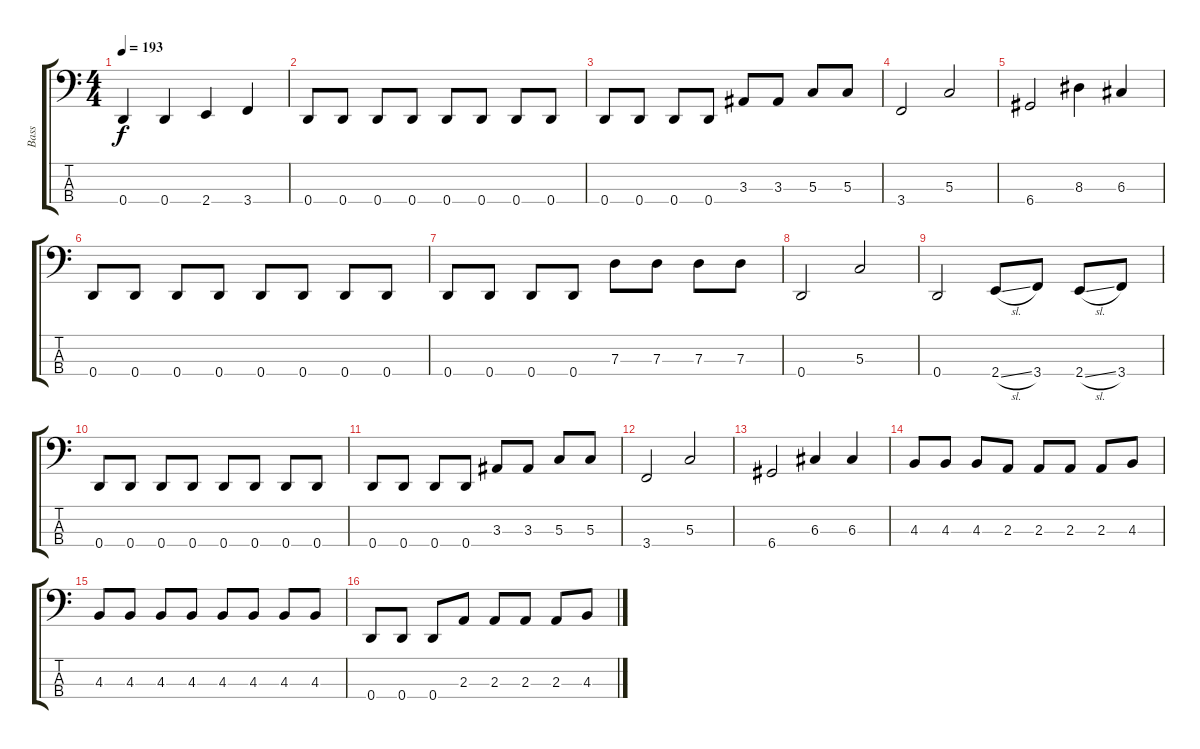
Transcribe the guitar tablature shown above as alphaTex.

\track ("Bass" "Bass") {instrument electricbasspick}
\staff {score tabs}
\tuning (F2 C2 G1 D1) {hide}
\ts (4 4)
\tempo 193
\clef f4
\ks c
0.4.4{dy f} 0.4.4 2.4.4 3.4.4 |
0.4.8 0.4.8 0.4.8 0.4.8 0.4.8 0.4.8 0.4.8 0.4.8 |
0.4.8 0.4.8 0.4.8 0.4.8 3.3.8 3.3.8 5.3.8 5.3.8 |
3.4.2 5.3.2 |
6.4.2 8.3.4 6.3.4 |
0.4.8 0.4.8 0.4.8 0.4.8 0.4.8 0.4.8 0.4.8 0.4.8 |
0.4.8 0.4.8 0.4.8 0.4.8 7.3.8 7.3.8 7.3.8 7.3.8 |
0.4.2 5.3.2 |
0.4.2 2.4{sl}.8 3.4.8 2.4{sl}.8 3.4.8 |
0.4.8 0.4.8 0.4.8 0.4.8 0.4.8 0.4.8 0.4.8 0.4.8 |
0.4.8 0.4.8 0.4.8 0.4.8 3.3.8 3.3.8 5.3.8 5.3.8 |
3.4.2 5.3.2 |
6.4.2 6.3.4 6.3.4 |
4.3.8 4.3.8 4.3.8 2.3.8 2.3.8 2.3.8 2.3.8 4.3.8 |
4.3.8 4.3.8 4.3.8 4.3.8 4.3.8 4.3.8 4.3.8 4.3.8 |
0.4.8 0.4.8 0.4.8 2.3.8 2.3.8 2.3.8 2.3.8 4.3.8
